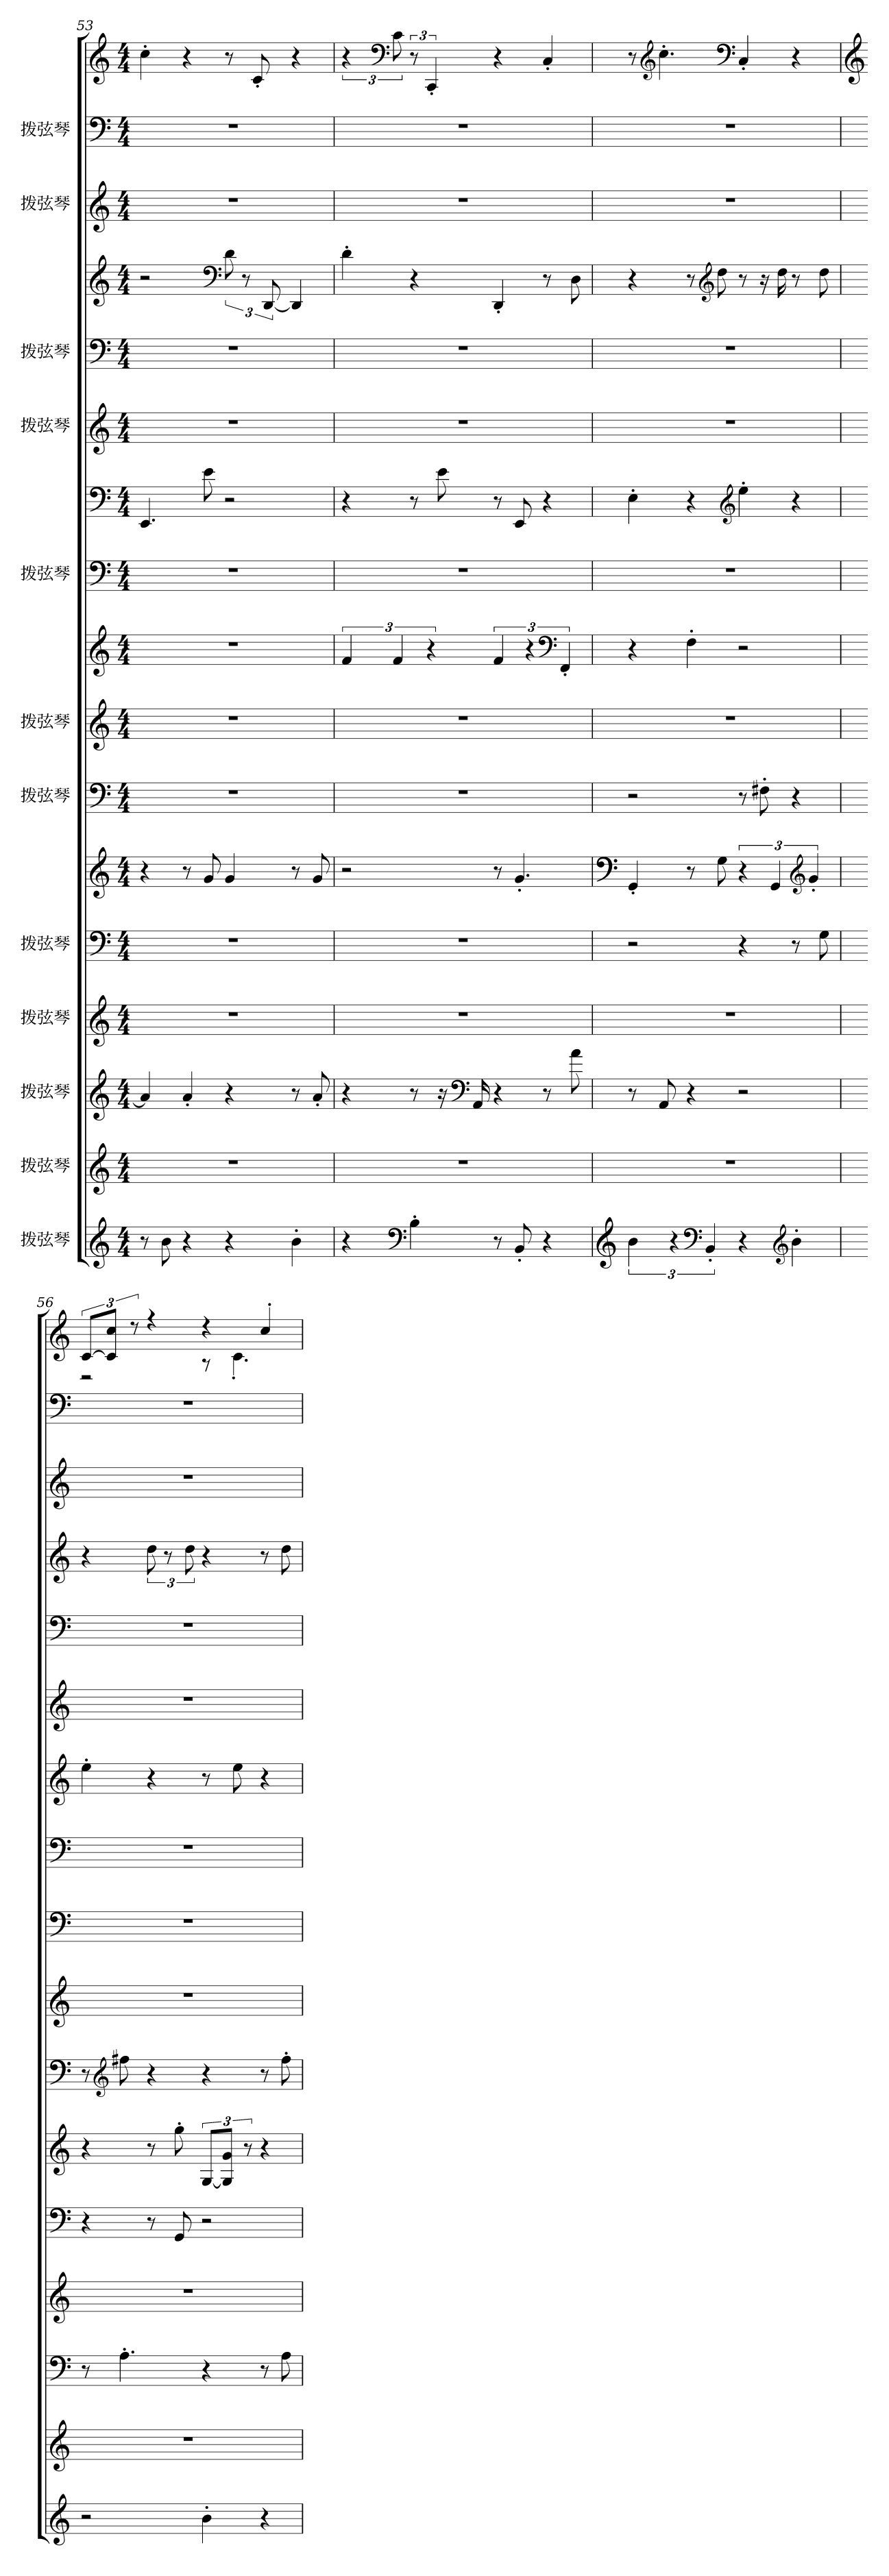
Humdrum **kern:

**kern	**kern	**kern	**kern	**kern	**kern	**kern	**kern	**kern	**kern	**kern	**kern	**kern	**kern	**kern	**kern	**kern
*part12	*part11	*part10	*part9	*part8	*part8	*part7	*part6	*part6	*part5	*part5	*part4	*part3	*part3	*part2	*part1	*part1
*staff17	*staff16	*staff15	*staff14	*staff13	*staff12	*staff11	*staff10	*staff9	*staff8	*staff7	*staff6	*staff5	*staff4	*staff3	*staff2	*staff1
*I"拨弦琴	*I"拨弦琴	*I"拨弦琴	*I"拨弦琴	*I"拨弦琴	*	*I"拨弦琴	*I"拨弦琴	*	*I"拨弦琴	*	*I"拨弦琴	*I"拨弦琴	*	*I"拨弦琴	*I"拨弦琴	*
*clefG2	*clefG2	*clefG2	*clefG2	*clefF4	*clefG2	*clefF4	*clefG2	*clefG2	*clefF4	*clefF4	*clefG2	*clefF4	*clefG2	*clefG2	*clefF4	*clefG2
*k[]	*k[]	*k[]	*k[]	*k[]	*k[]	*k[]	*k[]	*k[]	*k[]	*k[]	*k[]	*k[]	*k[]	*k[]	*k[]	*k[]
*M4/4	*M4/4	*M4/4	*M4/4	*M4/4	*M4/4	*M4/4	*M4/4	*M4/4	*M4/4	*M4/4	*M4/4	*M4/4	*M4/4	*M4/4	*M4/4	*M4/4
=53	=53	=53	=53	=53	=53	=53	=53	=53	=53	=53	=53	=53	=53	=53	=53	=53
8r	1r	4a/]	1r	1r	4r	1r	1r	1r	1r	4.EE/	1r	1r	2r	1r	1r	4cc'\
8b\	.	.	.	.	.	.	.	.	.	.	.	.	.	.	.	.
4r	.	4a'/	.	.	8r	.	.	.	.	.	.	.	.	.	.	4r
.	.	.	.	.	8g/	.	.	.	.	8e\	.	.	.	.	.	.
*	*	*	*	*	*	*	*	*	*	*	*	*	*clefF4	*	*	*
4r	.	4r	.	.	4g/	.	.	.	.	2r	.	.	12d\	.	.	8r
.	.	.	.	.	.	.	.	.	.	.	.	.	12r	.	.	.
.	.	.	.	.	.	.	.	.	.	.	.	.	.	.	.	8c'/
.	.	.	.	.	.	.	.	.	.	.	.	.	[12DD/	.	.	.
4b'\	.	8r	.	.	8r	.	.	.	.	.	.	.	4DD/]	.	.	4r
.	.	8a'/	.	.	8g/	.	.	.	.	.	.	.	.	.	.	.
!!LO:PB:g=z
=54	=54	=54	=54	=54	=54	=54	=54	=54	=54	=54	=54	=54	=54	=54	=54	=54
4r	1r	4r	1r	1r	2r	1r	1r	6f/	1r	4r	1r	1r	4d'\	1r	1r	6r
*	*	*	*	*	*	*	*	*	*	*	*	*	*	*	*	*clefF4
.	.	.	.	.	.	.	.	6f/	.	.	.	.	.	.	.	12c\
*clefF4	*	*	*	*	*	*	*	*	*	*	*	*	*	*	*	*
4B'\	.	8r	.	.	.	.	.	.	.	8r	.	.	4r	.	.	12r
.	.	.	.	.	.	.	.	6r	.	.	.	.	.	.	.	6CC'/
.	.	16r	.	.	.	.	.	.	.	8e\	.	.	.	.	.	.
*	*	*clefF4	*	*	*	*	*	*	*	*	*	*	*	*	*	*
.	.	16AA/	.	.	.	.	.	.	.	.	.	.	.	.	.	.
8r	.	4r	.	.	8r	.	.	6f/	.	8r	.	.	4DD'/	.	.	4r
8BB'/	.	.	.	.	4.g'/	.	.	.	.	8EE/	.	.	.	.	.	.
.	.	.	.	.	.	.	.	6r	.	.	.	.	.	.	.	.
4r	.	8r	.	.	.	.	.	.	.	4r	.	.	8r	.	.	4C'/
*	*	*	*	*	*	*	*	*clefF4	*	*	*	*	*	*	*	*
.	.	.	.	.	.	.	.	6FF'/	.	.	.	.	.	.	.	.
.	.	8a\	.	.	.	.	.	.	.	.	.	.	8D\	.	.	.
=55	=55	=55	=55	=55	=55	=55	=55	=55	=55	=55	=55	=55	=55	=55	=55	=55
*clefG2	*	*	*	*	*clefF4	*	*	*	*	*	*	*	*	*	*	*
6b\	1r	8r	1r	2r	4GG'/	2r	1r	4r	1r	4E'\	1r	1r	4r	1r	1r	8r
*	*	*	*	*	*	*	*	*	*	*	*	*	*	*	*	*clefG2
.	.	8AA/	.	.	.	.	.	.	.	.	.	.	.	.	.	4.cc'\
6r	.	.	.	.	.	.	.	.	.	.	.	.	.	.	.	.
.	.	4r	.	.	8r	.	.	4F'\	.	4r	.	.	8r	.	.	.
*clefF4	*	*	*	*	*	*	*	*	*	*	*	*	*	*	*	*
6BB'/	.	.	.	.	.	.	.	.	.	.	.	.	.	.	.	.
*	*	*	*	*	*	*	*	*	*	*	*	*	*clefG2	*	*	*
.	.	.	.	.	8G\	.	.	.	.	.	.	.	8dd\	.	.	.
*	*	*	*	*	*	*	*	*	*	*clefG2	*	*	*	*	*	*clefF4
4r	.	2r	.	4r	6r	8r	.	2r	.	4ee'\	.	.	8r	.	.	4C'/
.	.	.	.	.	.	8F#X'\	.	.	.	.	.	.	16r	.	.	.
.	.	.	.	.	6GG/	.	.	.	.	.	.	.	.	.	.	.
.	.	.	.	.	.	.	.	.	.	.	.	.	16dd\	.	.	.
*clefG2	*	*	*	*	*	*	*	*	*	*	*	*	*	*	*	*
4b'\	.	.	.	8r	.	4r	.	.	.	4r	.	.	8r	.	.	4r
*	*	*	*	*	*clefG2	*	*	*	*	*	*	*	*	*	*	*
.	.	.	.	.	6g'/	.	.	.	.	.	.	.	.	.	.	.
.	.	.	.	8G\	.	.	.	.	.	.	.	.	8dd\	.	.	.
!!LO:PB:g=z
=56	=56	=56	=56	=56	=56	=56	=56	=56	=56	=56	=56	=56	=56	=56	=56	=56
*	*	*	*	*	*	*	*	*	*	*	*	*	*	*	*	*clefG2
*	*	*	*	*	*	*	*	*	*	*	*	*	*	*	*	*^
2r	1r	8r	1r	4r	4r	8r	1r	1r	1r	4ee'\	1r	1r	4r	1r	1r	[12c/L	2r
.	.	.	.	.	.	.	.	.	.	.	.	.	.	.	.	12c/] 12cc/J	.
*	*	*	*	*	*	*clefG2	*	*	*	*	*	*	*	*	*	*	*
.	.	4.A'\	.	.	.	8ff#X\	.	.	.	.	.	.	.	.	.	.	.
.	.	.	.	.	.	.	.	.	.	.	.	.	.	.	.	12r	.
.	.	.	.	8r	8r	4r	.	.	.	4r	.	.	12dd\	.	.	4r	.
.	.	.	.	.	.	.	.	.	.	.	.	.	12r	.	.	.	.
.	.	.	.	8GG/	8gg'\	.	.	.	.	.	.	.	.	.	.	.	.
.	.	.	.	.	.	.	.	.	.	.	.	.	12dd\	.	.	.	.
4b'\	.	4r	.	2r	[12G/L	4r	.	.	.	8r	.	.	4r	.	.	4r	8r
.	.	.	.	.	12G/] 12g/J	.	.	.	.	.	.	.	.	.	.	.	.
.	.	.	.	.	.	.	.	.	.	8ee\	.	.	.	.	.	.	4.c'\
.	.	.	.	.	12r	.	.	.	.	.	.	.	.	.	.	.	.
4r	.	8r	.	.	4r	8r	.	.	.	4r	.	.	8r	.	.	4cc'/	.
.	.	8A\	.	.	.	8ff#'\	.	.	.	.	.	.	8dd\	.	.	.	.
*	*	*	*	*	*	*	*	*	*	*	*	*	*	*	*	*v	*v
=	=	=	=	=	=	=	=	=	=	=	=	=	=	=	=	=
*-	*-	*-	*-	*-	*-	*-	*-	*-	*-	*-	*-	*-	*-	*-	*-	*-
